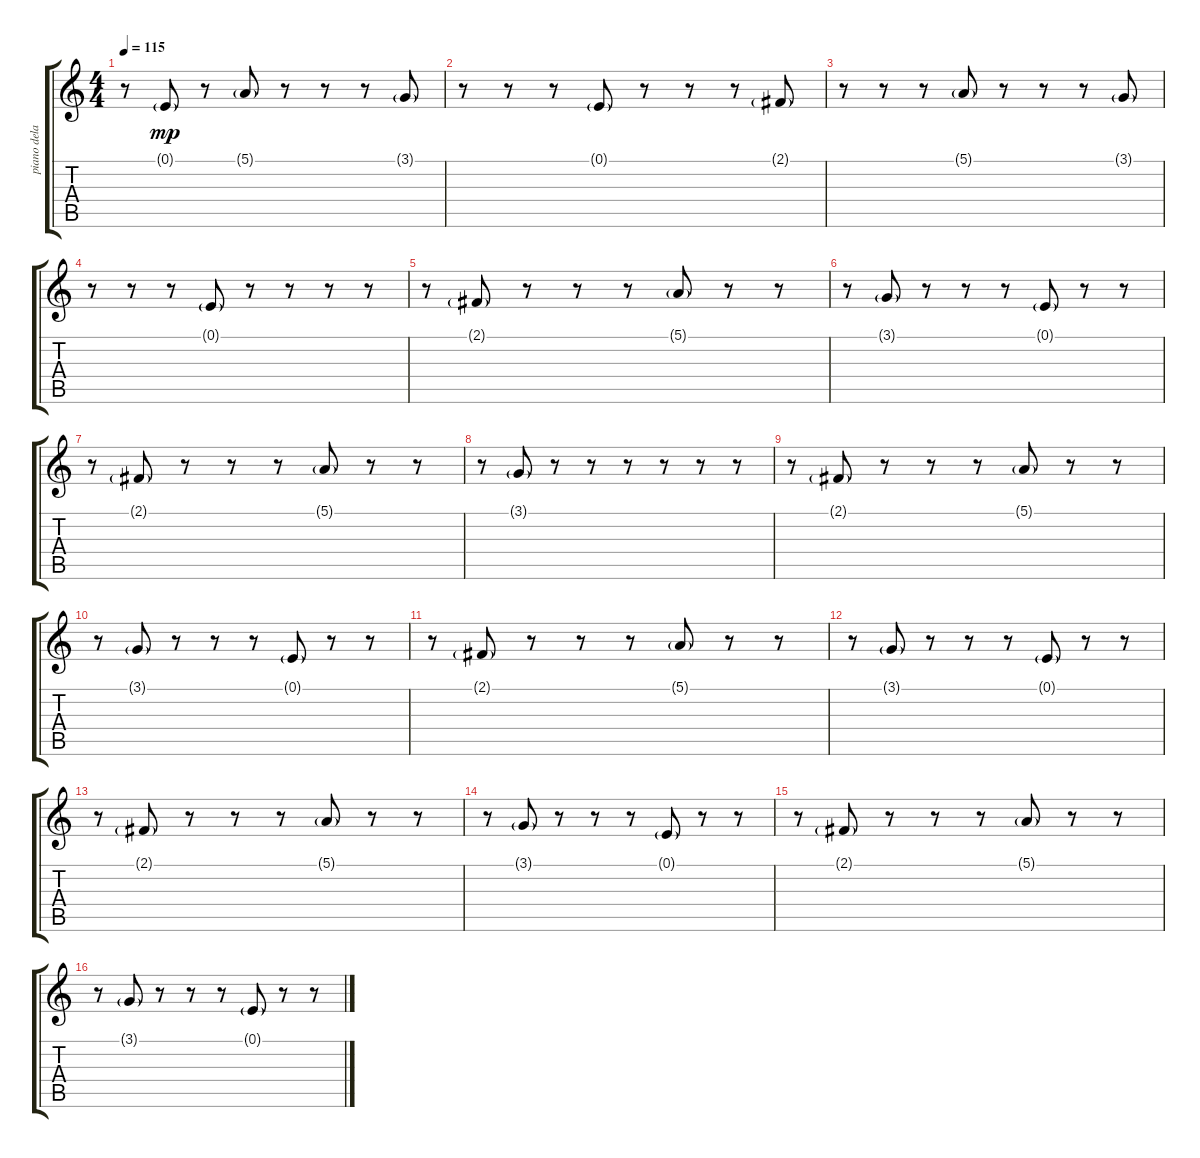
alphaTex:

\track ("piano delays" "piano dela") {instrument electricgrandpiano}
\staff {score tabs}
\tuning (E4 B3 G3 D3 A2 E2) {hide}
\ts (4 4)
\tempo 115
\clef g2
\ks c
r.8{dy mp instrument electricgrandpiano} 0.1{g}.8 r.8 5.1{g}.8 r.8 r.8 r.8 3.1{g}.8 |
r.8 r.8 r.8 0.1{g}.8 r.8 r.8 r.8 2.1{g}.8 |
r.8 r.8 r.8 5.1{g}.8 r.8 r.8 r.8 3.1{g}.8 |
r.8 r.8 r.8 0.1{g}.8 r.8 r.8 r.8 r.8 |
r.8 2.1{g}.8 r.8 r.8 r.8 5.1{g}.8 r.8 r.8 |
r.8 3.1{g}.8 r.8 r.8 r.8 0.1{g}.8 r.8 r.8 |
r.8 2.1{g}.8 r.8 r.8 r.8 5.1{g}.8 r.8 r.8 |
r.8 3.1{g}.8 r.8 r.8 r.8 r.8 r.8 r.8 |
r.8 2.1{g}.8 r.8 r.8 r.8 5.1{g}.8 r.8 r.8 |
r.8 3.1{g}.8 r.8 r.8 r.8 0.1{g}.8 r.8 r.8 |
r.8 2.1{g}.8 r.8 r.8 r.8 5.1{g}.8 r.8 r.8 |
r.8 3.1{g}.8 r.8 r.8 r.8 0.1{g}.8 r.8 r.8 |
r.8 2.1{g}.8 r.8 r.8 r.8 5.1{g}.8 r.8 r.8 |
r.8 3.1{g}.8 r.8 r.8 r.8 0.1{g}.8 r.8 r.8 |
r.8 2.1{g}.8 r.8 r.8 r.8 5.1{g}.8 r.8 r.8 |
r.8 3.1{g}.8 r.8 r.8 r.8 0.1{g}.8 r.8 r.8
